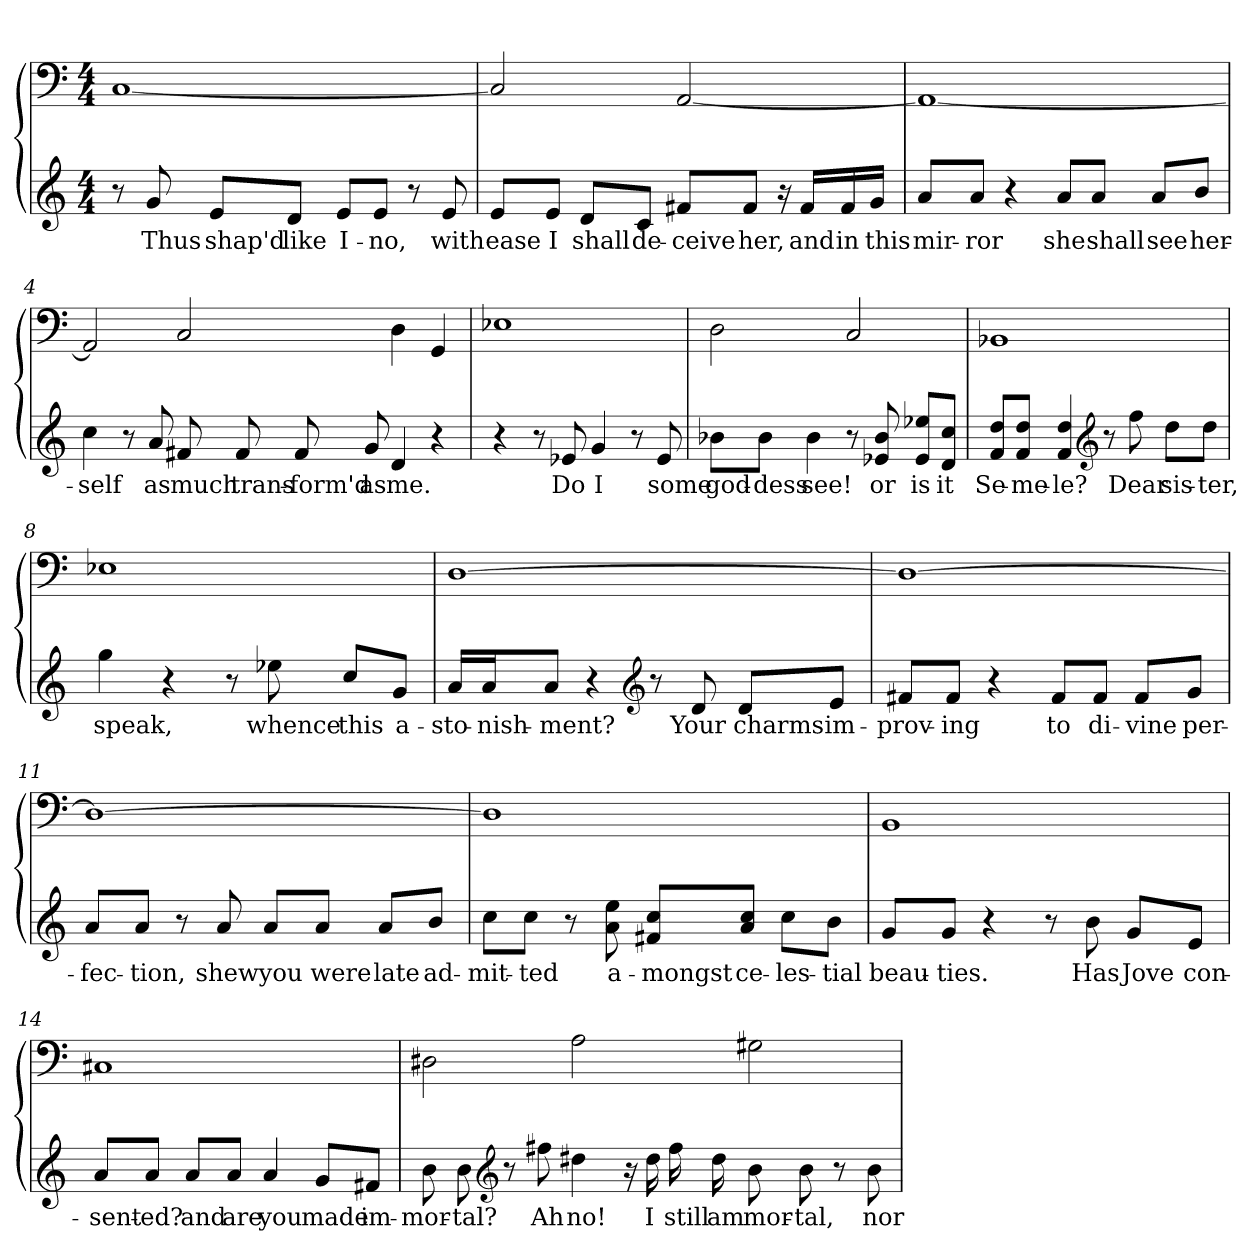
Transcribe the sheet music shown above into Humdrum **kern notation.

**kern	**text	**kern
*part1	*part1	*part1
*staff2	*staff2	*staff1
*clefG2	*	*clefF4
*k[]	*	*k[]
*a:	*	*a:
*M4/4	*	*M4/4
=1	=1	=1
8r	.	[1C/
8g/	Thus	.
8e/L	shap'd	.
8d/J	like	.
8e/L	I-	.
8e/J	-no,	.
8r	.	.
8e/	with	.
=2	=2	=2
8e/L	ease	2C/]
8e/J	I	.
8d/L	shall	.
8c/J	de-	.
8f#X/L	-ceive	[2AA/
8f#/J	her,	.
16r	.	.
16f#/LL	and	.
16f#/	in	.
16g/JJ	this	.
=3	=3	=3
8a/L	mir-	1AA/_
8a/J	-ror	.
4r	.	.
8a/L	she	.
8a/J	shall	.
8a/L	see	.
8b/J	her-	.
=4	=4	=4
4cc\	-self	2AA/]
8r	.	.
8a/	as	.
8f#X/	much	2C/
8f#/	trans-	.
8f#/	-form'd	.
8g/	as	.
4d/	me.	4D\
4r	.	4GG/
=5	=5	=5
4r	.	1E-X\
8r	.	.
8e-X/	Do	.
4g/	I	.
8r	.	.
8e-/	some	.
=6	=6	=6
8b-X\L	god-	2D\
8b-\J	-dess	.
4b-\	see!	.
8r	.	2C/
8e-X/ 8b-/	or	.
8e-/ 8ee-X/L	is	.
8d/ 8cc/J	it	.
=7	=7	=7
8f/ 8dd/L	Se-	1BB-X/
8f/ 8dd/J	-me-	.
4f/ 4dd/	-le?	.
*clefG2	*	*
8r	.	.
8ff\	Dear	.
8dd\L	sis-	.
8dd\J	-ter,	.
=8	=8	=8
4gg\	speak,	1E-X\
4r	.	.
8r	.	.
8ee-X\	whence	.
8cc/L	this	.
8g/J	a-	.
=9	=9	=9
16a/LL	-sto-	[1D\
16a/J	-nish-	.
8a/J	-ment?	.
4r	.	.
*clefG2	*	*
8r	.	.
8d/	Your	.
8d/L	charms	.
8e/J	im-	.
=10	=10	=10
8f#X/L	-prov-	1D\_
8f#/J	-ing	.
4r	.	.
8f#/L	to	.
8f#/J	di-	.
8f#/L	-vine	.
8g/J	per-	.
=11	=11	=11
8a/L	-fec-	1D\_
8a/J	-tion,	.
8r	.	.
8a/	shew	.
8a/L	you	.
8a/J	were	.
8a/L	late	.
8b/J	ad-	.
=12	=12	=12
8cc\L	-mit-	1D\]
8cc\J	-ted	.
8r	.	.
8a\ 8ee\	a-	.
8f#X/ 8cc/L	-mongst	.
8a/ 8cc/J	ce-	.
8cc\L	-les-	.
8b\J	-tial	.
=13	=13	=13
8g/L	beau-	1BB/
8g/J	-ties.	.
4r	.	.
8r	.	.
8b\	Has	.
8g/L	Jove	.
8e/J	con-	.
=14	=14	=14
8a/L	-sent-	1C#X/
8a/J	-ed?	.
8a/L	and	.
8a/J	are	.
4a/	you	.
8g/L	made	.
8f#X/J	im-	.
=15	=15	=15
8b\	-mor-	2D#X\
8b\	-tal?	.
*clefG2	*	*
8r	.	.
8ff#X\	Ah	.
4dd#X\	no!	2A\
16r	.	.
16dd#\	I	.
16ff#\	still	.
16dd#\	am	.
8b\	mor-	2G#X\
8b\	-tal,	.
8r	.	.
8b\	nor	.
=	=	=
*-	*-	*-
